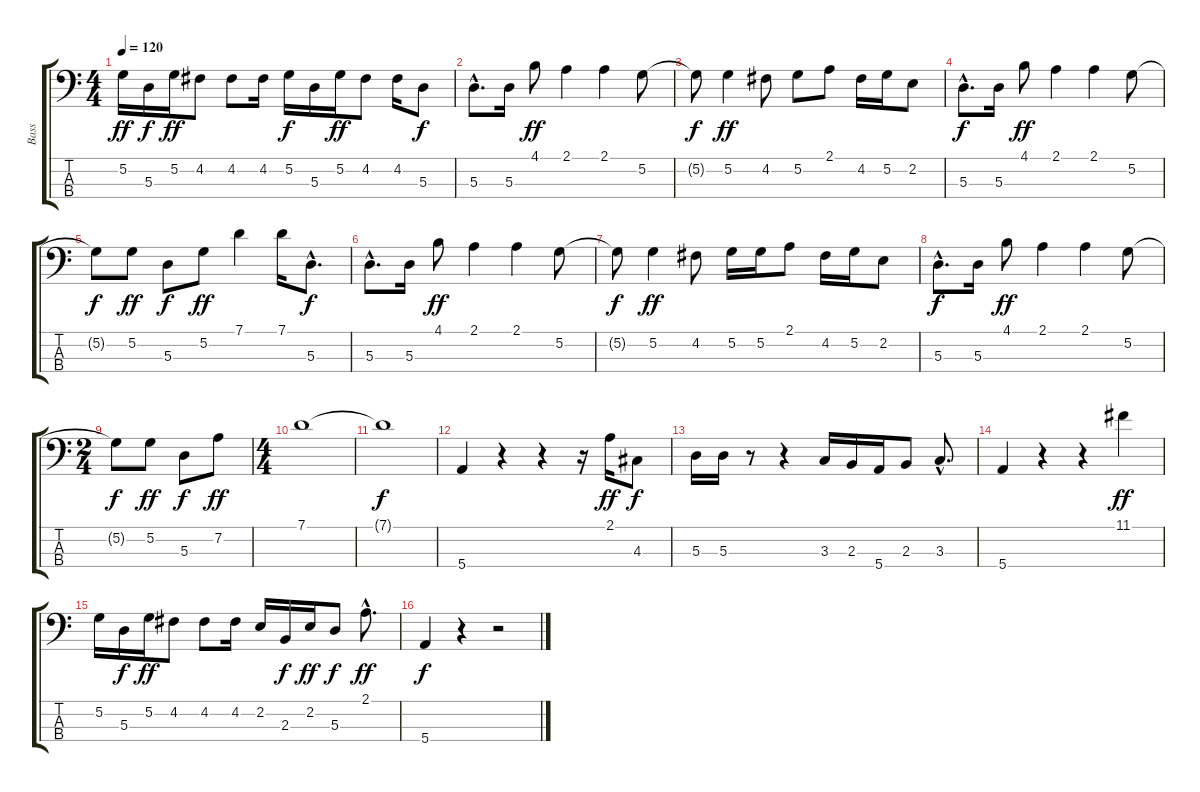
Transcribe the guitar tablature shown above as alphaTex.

\track ("Bass" "Bass") {instrument electricbasspick}
\staff {score tabs}
\tuning (G2 D2 A1 E1) {hide}
\ts (4 4)
\tempo 120
\clef f4
\ks c
5.2.16{dy ff} 5.3.16{dy f} 5.2.16{dy ff} 4.2.8 4.2.8 4.2.16 5.2.16{dy f} 5.3.16 5.2.16{dy ff} 4.2.8 4.2.16 5.3.8{dy f} |
5.3{hac}.8{d} 5.3.16 4.1.8{dy ff} 2.1.4 2.1.4 5.2.8 |
5.2{t}.8{dy f} 5.2.4{dy ff} 4.2.8 5.2.8 2.1.8 4.2.16 5.2.16 2.2.8 |
5.3{hac}.8{d dy f} 5.3.16 4.1.8{dy ff} 2.1.4 2.1.4 5.2.8 |
5.2{t}.8{dy f} 5.2.8{dy ff} 5.3.8{dy f} 5.2.8{dy ff} 7.1.4 7.1.16 5.3{hac}.8{d dy f} |
5.3{hac}.8{d} 5.3.16 4.1.8{dy ff} 2.1.4 2.1.4 5.2.8 |
5.2{t}.8{dy f} 5.2.4{dy ff} 4.2.8 5.2.16 5.2.16 2.1.8 4.2.16 5.2.16 2.2.8 |
5.3{hac}.8{d dy f} 5.3.16 4.1.8{dy ff} 2.1.4 2.1.4 5.2.8 |
\ts (2 4)
5.2{t}.8{dy f} 5.2.8{dy ff} 5.3.8{dy f} 7.2.8{dy ff} |
\ts (4 4)
7.1.1 |
7.1{t}.1{dy f} |
5.4.4 r.4 r.4 r.16 2.1.16{dy ff} 4.3.8{dy f} |
5.3.16 5.3.16 r.8 r.4 3.3.16 2.3.16 5.4.16 2.3.8 3.3{hac}.8{d} |
5.4.4 r.4 r.4 11.1.4{dy ff} |
5.2.16 5.3.16{dy f} 5.2.16{dy ff} 4.2.8 4.2.8 4.2.16 2.2.16 2.3.16{dy f} 2.2.16{dy ff} 5.3.8{dy f} 2.1{hac}.8{d dy ff} |
5.4.4{dy f} r.4 r.2
